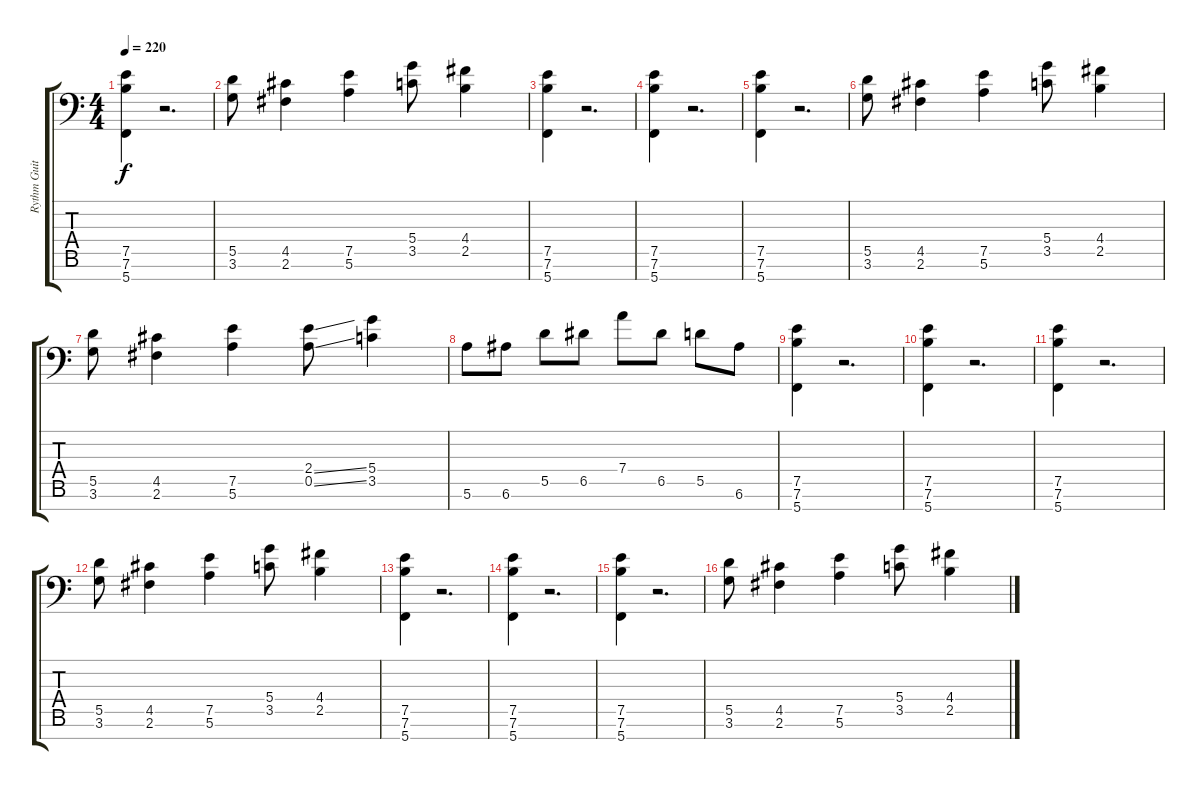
\track ("Rythm Guitar (Ken Susi)" "Rythm Guit") {instrument overdrivenguitar}
\staff {score tabs}
\tuning (E4 B3 G3 D3 A2 E2 C-1) {hide}
\ts (4 4)
\tempo 220
\clef f4
\ks c
(7.5 7.6 5.7).4{dy f} r.2{d} |
(5.5 3.6).8 (4.5 2.6).4 (7.5 5.6).4 (5.4 3.5).8 (4.4 2.5).4 |
(7.5 7.6 5.7).4 r.2{d} |
(7.5 7.6 5.7).4 r.2{d} |
(7.5 7.6 5.7).4 r.2{d} |
(5.5 3.6).8 (4.5 2.6).4 (7.5 5.6).4 (5.4 3.5).8 (4.4 2.5).4 |
(5.5 3.6).8 (4.5 2.6).4 (7.5 5.6).4 (2.4{ss} 0.5{ss}).8 (5.4 3.5).4 |
5.6.8 6.6.8 5.5.8 6.5.8 7.4.8 6.5.8 5.5.8 6.6.8 |
(7.5 7.6 5.7).4 r.2{d} |
(7.5 7.6 5.7).4 r.2{d} |
(7.5 7.6 5.7).4 r.2{d} |
(5.5 3.6).8 (4.5 2.6).4 (7.5 5.6).4 (5.4 3.5).8 (4.4 2.5).4 |
(7.5 7.6 5.7).4 r.2{d} |
(7.5 7.6 5.7).4 r.2{d} |
(7.5 7.6 5.7).4 r.2{d} |
(5.5 3.6).8 (4.5 2.6).4 (7.5 5.6).4 (5.4 3.5).8 (4.4 2.5).4
